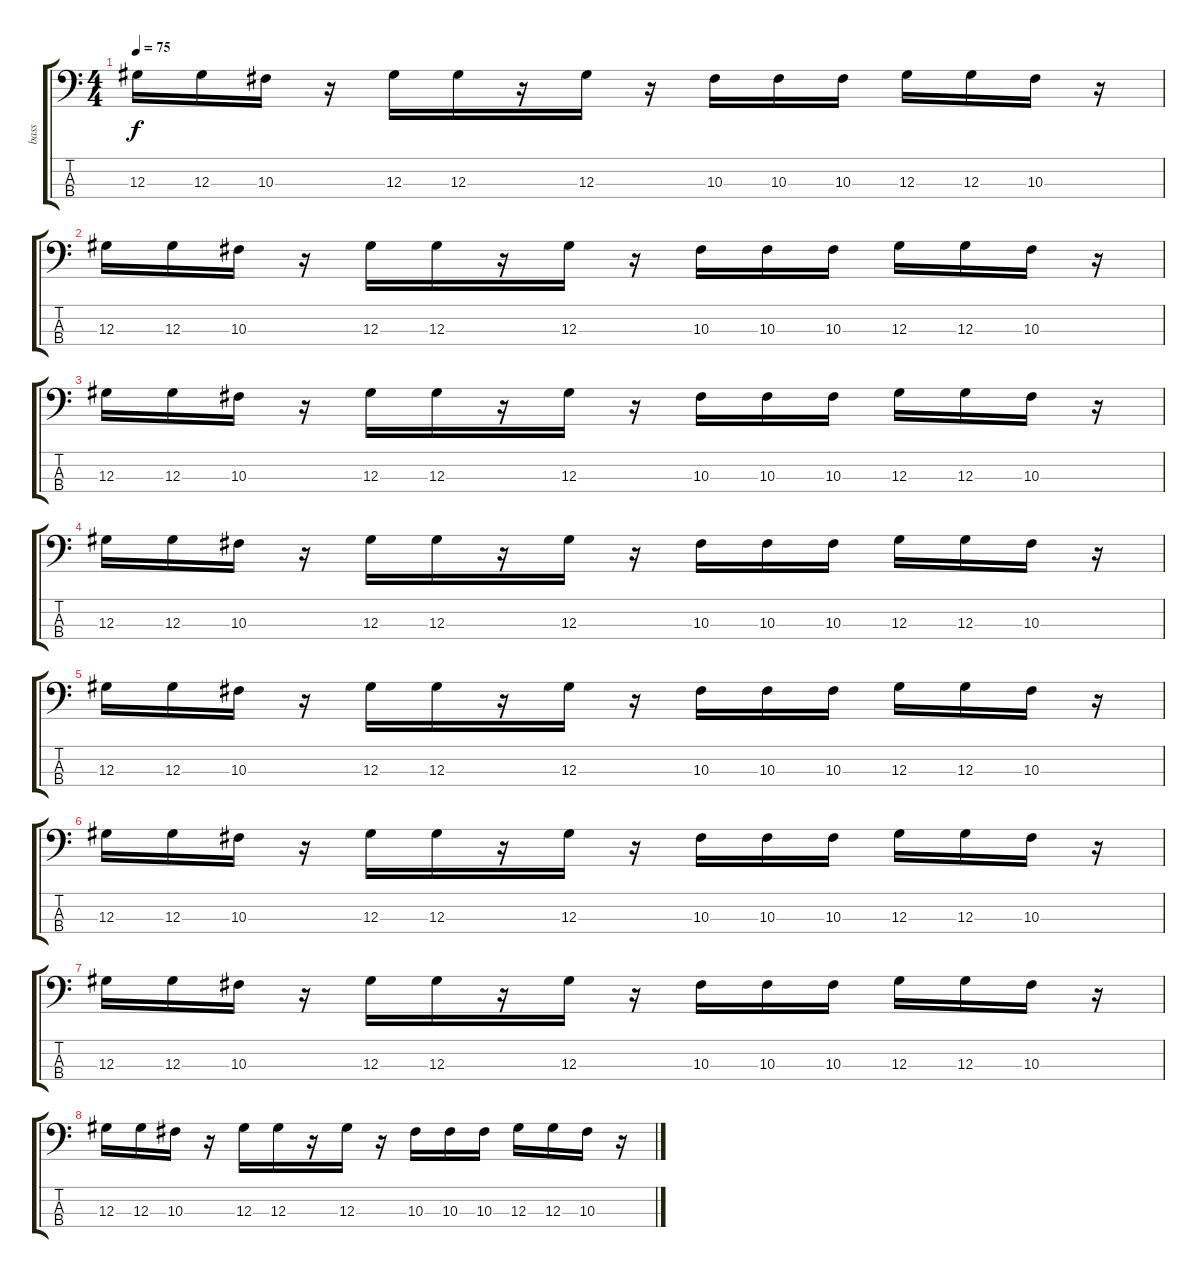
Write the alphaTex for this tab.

\track ("bass " "bass ") {instrument electricbassfinger}
\staff {score tabs}
\tuning (Gb2 Db2 Ab1 Eb1) {hide}
\ts (4 4)
\tempo 75
\clef f4
\ks c
12.3.16{dy f} 12.3.16 10.3.16 r.16 12.3.16 12.3.16 r.16 12.3.16 r.16 10.3.16 10.3.16 10.3.16 12.3.16 12.3.16 10.3.16 r.16 |
12.3.16 12.3.16 10.3.16 r.16 12.3.16 12.3.16 r.16 12.3.16 r.16 10.3.16 10.3.16 10.3.16 12.3.16 12.3.16 10.3.16 r.16 |
12.3.16 12.3.16 10.3.16 r.16 12.3.16 12.3.16 r.16 12.3.16 r.16 10.3.16 10.3.16 10.3.16 12.3.16 12.3.16 10.3.16 r.16 |
12.3.16 12.3.16 10.3.16 r.16 12.3.16 12.3.16 r.16 12.3.16 r.16 10.3.16 10.3.16 10.3.16 12.3.16 12.3.16 10.3.16 r.16 |
12.3.16 12.3.16 10.3.16 r.16 12.3.16 12.3.16 r.16 12.3.16 r.16 10.3.16 10.3.16 10.3.16 12.3.16 12.3.16 10.3.16 r.16 |
12.3.16 12.3.16 10.3.16 r.16 12.3.16 12.3.16 r.16 12.3.16 r.16 10.3.16 10.3.16 10.3.16 12.3.16 12.3.16 10.3.16 r.16 |
12.3.16 12.3.16 10.3.16 r.16 12.3.16 12.3.16 r.16 12.3.16 r.16 10.3.16 10.3.16 10.3.16 12.3.16 12.3.16 10.3.16 r.16 |
12.3.16 12.3.16 10.3.16 r.16 12.3.16 12.3.16 r.16 12.3.16 r.16 10.3.16 10.3.16 10.3.16 12.3.16 12.3.16 10.3.16 r.16
